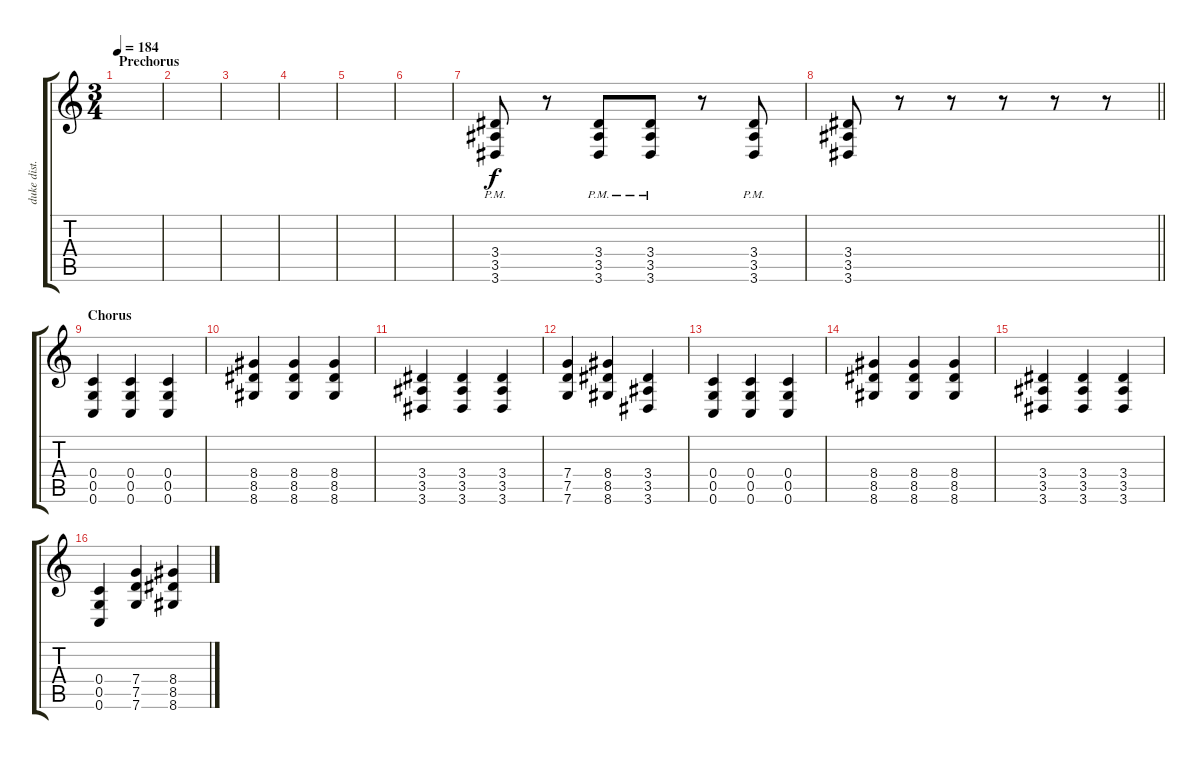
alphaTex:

\track ("duke dist." "duke dist.") {instrument overdrivenguitar}
\staff {score tabs}
\tuning (D4 A3 F3 C3 G2 C2) {hide}
\ts (3 4)
\section ("" "Prechorus")
\tempo 184
\clef g2
\ks c
|
|
|
|
|
|
(3.4{pm} 3.5{pm} 3.6{pm}).8 r.8 (3.4{pm} 3.5{pm} 3.6{pm}).8 (3.4{pm} 3.5{pm} 3.6{pm}).8 r.8 (3.4{pm} 3.5{pm} 3.6{pm}).8 |
\barLineRight lightlight
(3.4 3.5 3.6).8 r.8 r.8 r.8 r.8 r.8 |
\section ("" "Chorus")
(0.4 0.5 0.6).4 (0.4 0.5 0.6).4 (0.4 0.5 0.6).4 |
(8.4 8.5 8.6).4 (8.4 8.5 8.6).4 (8.4 8.5 8.6).4 |
(3.4 3.5 3.6).4 (3.4 3.5 3.6).4 (3.4 3.5 3.6).4 |
(7.4 7.5 7.6).4 (8.4 8.5 8.6).4 (3.4 3.5 3.6).4 |
(0.4 0.5 0.6).4 (0.4 0.5 0.6).4 (0.4 0.5 0.6).4 |
(8.4 8.5 8.6).4 (8.4 8.5 8.6).4 (8.4 8.5 8.6).4 |
(3.4 3.5 3.6).4 (3.4 3.5 3.6).4 (3.4 3.5 3.6).4 |
(0.4 0.5 0.6).4 (7.4 7.5 7.6).4 (8.4 8.5 8.6).4
